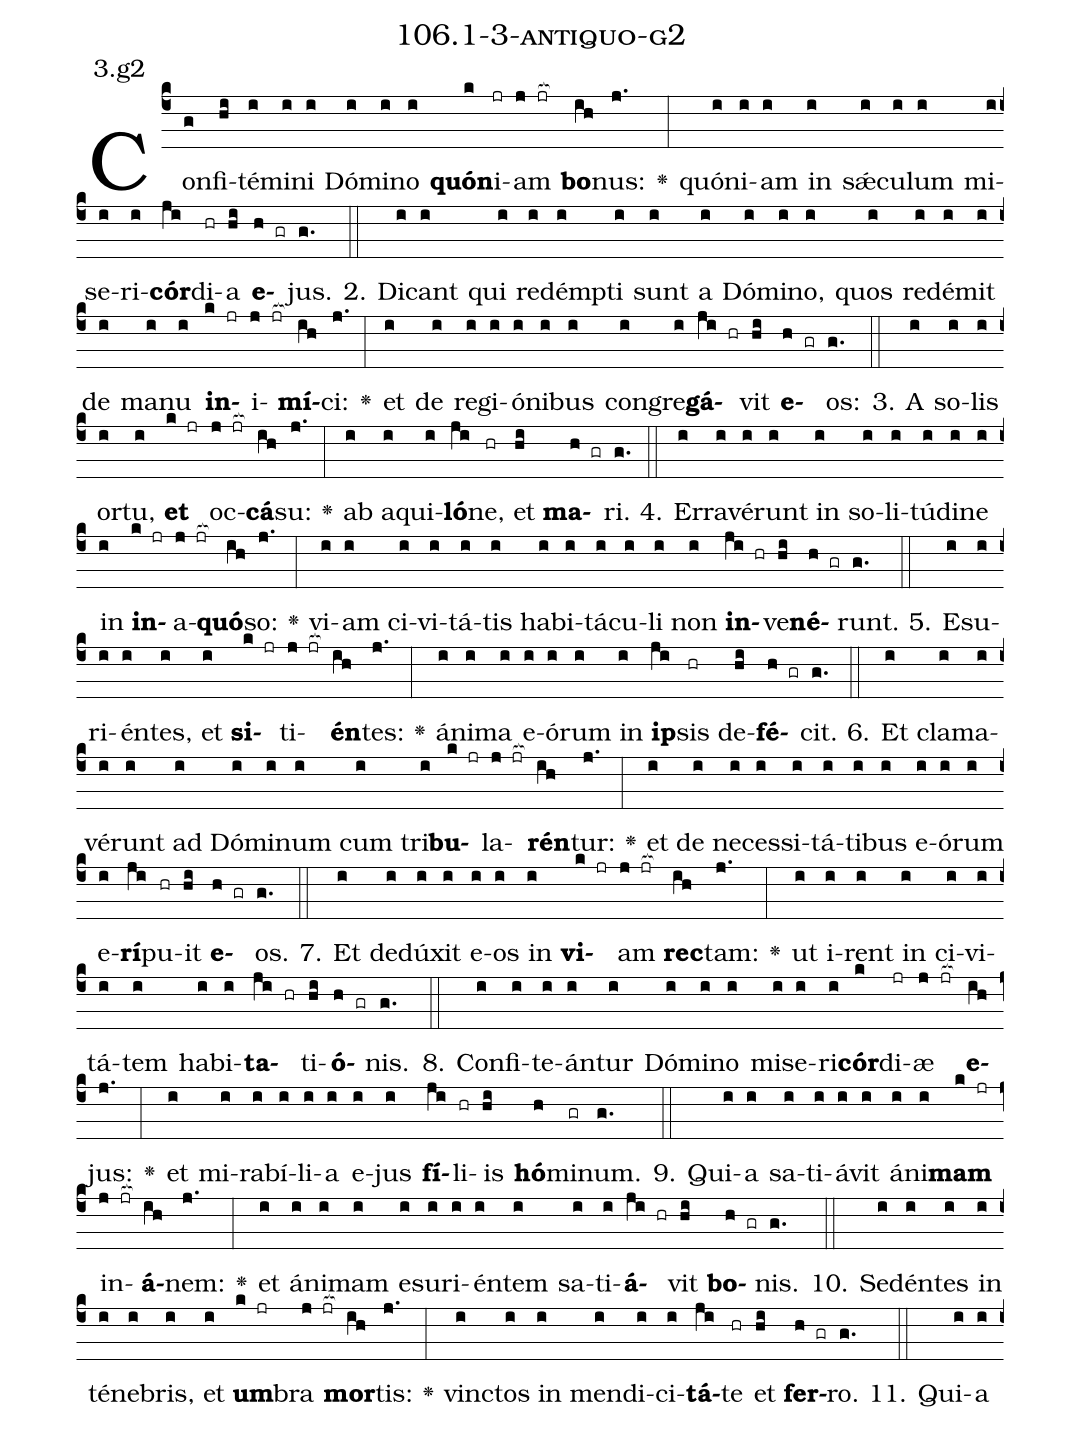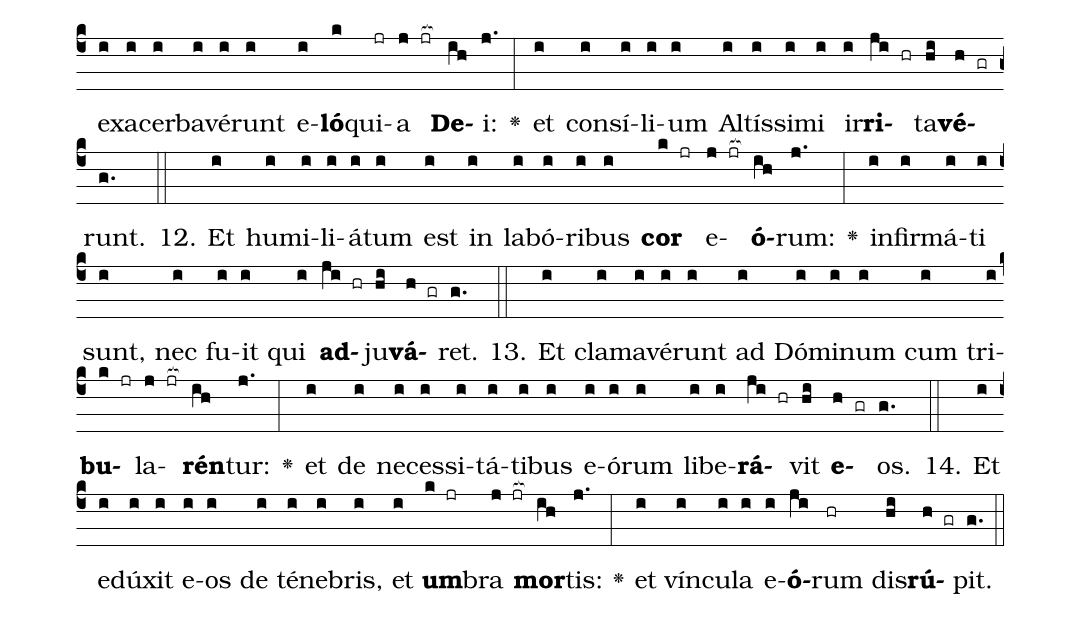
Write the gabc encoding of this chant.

name: 106.1-3-antiquo-g2;
annotation: 3.g2;
%%
(c4)Con(g)fi(hi)té(i)mi(i)ni(i) Dó(i)mi(i)no(i) <b>quón</b>(k)i(jr)am(j jr[ocb:1{]) <b>bo</b>(ih[ocb:0}])nus:(j.) <v>\greheightstar</v>(:) quón(i)i(i)am(i) in(i) sǽ(i)cu(i)lum(i) mi(i)se(i)ri(i)<b>cór</b>(ji)di(hr)a(hi) <b>e</b>(h gr)jus.(g.) (::)
2. Di(i)cant(i) qui(i) red(i)émp(i)ti(i) sunt(i) a(i) Dó(i)mi(i)no,(i) quos(i) red(i)é(i)mit(i) de(i) ma(i)nu(i) <b>in</b>(k jr)i(j jr[ocb:1{])<b>mí</b>(ih[ocb:0}])ci:(j.) <v>\greheightstar</v>(:) et(i) de(i) re(i)gi(i)ó(i)ni(i)bus(i) con(i)gre(i)<b>gá</b>(ji hr)vit(hi) <b>e</b>(h gr)os:(g.) (::)
3. A(i) so(i)lis(i) or(i)tu,(i) <b>et</b>(k jr) oc(j jr[ocb:1{])<b>cá</b>(ih[ocb:0}])su:(j.) <v>\greheightstar</v>(:) ab(i) a(i)qui(i)<b>ló</b>(ji)ne,(hr) et(hi) <b>ma</b>(h gr)ri.(g.) (::)
4. Er(i)ra(i)vé(i)runt(i) in(i) so(i)li(i)tú(i)di(i)ne(i) in(i) <b>in</b>(k jr)a(j jr[ocb:1{])<b>quó</b>(ih[ocb:0}])so:(j.) <v>\greheightstar</v>(:) vi(i)am(i) ci(i)vi(i)tá(i)tis(i) ha(i)bi(i)tá(i)cu(i)li(i) non(i) <b>in</b>(ji hr)ve(hi)<b>né</b>(h gr)runt.(g.) (::)
5. E(i)su(i)ri(i)én(i)tes,(i) et(i) <b>si</b>(k jr)ti(j jr[ocb:1{])<b>én</b>(ih[ocb:0}])tes:(j.) <v>\greheightstar</v>(:) á(i)ni(i)ma(i) e(i)ó(i)rum(i) in(i) <b>ip</b>(ji)sis(hr) de(hi)<b>fé</b>(h gr)cit.(g.) (::)
6. Et(i) cla(i)ma(i)vé(i)runt(i) ad(i) Dó(i)mi(i)num(i) cum(i) tri(i)<b>bu</b>(k jr)la(j jr[ocb:1{])<b>rén</b>(ih[ocb:0}])tur:(j.) <v>\greheightstar</v>(:) et(i) de(i) ne(i)ces(i)si(i)tá(i)ti(i)bus(i) e(i)ó(i)rum(i) e(i)<b>rí</b>(ji)pu(hr)it(hi) <b>e</b>(h gr)os.(g.) (::)
7. Et(i) de(i)dú(i)xit(i) e(i)os(i) in(i) <b>vi</b>(k jr)am(j jr[ocb:1{]) <b>rec</b>(ih[ocb:0}])tam:(j.) <v>\greheightstar</v>(:) ut(i) i(i)rent(i) in(i) ci(i)vi(i)tá(i)tem(i) ha(i)bi(i)<b>ta</b>(ji hr)ti(hi)<b>ó</b>(h gr)nis.(g.) (::)
8. Con(i)fi(i)te(i)án(i)tur(i) Dó(i)mi(i)no(i) mi(i)se(i)ri(i)<b>cór</b>(k)di(jr)æ(j jr[ocb:1{]) <b>e</b>(ih[ocb:0}])jus:(j.) <v>\greheightstar</v>(:) et(i) mi(i)ra(i)bí(i)li(i)a(i) e(i)jus(i) <b>fí</b>(ji)li(hr)is(hi) <b>hó</b>(h)mi(gr)num.(g.) (::)
9. Qui(i)a(i) sa(i)ti(i)á(i)vit(i) á(i)ni(i)<b>mam</b>(k jr) in(j jr[ocb:1{])<b>á</b>(ih[ocb:0}])nem:(j.) <v>\greheightstar</v>(:) et(i) á(i)ni(i)mam(i) e(i)su(i)ri(i)én(i)tem(i) sa(i)ti(i)<b>á</b>(ji hr)vit(hi) <b>bo</b>(h gr)nis.(g.) (::)
10. Se(i)dén(i)tes(i) in(i) té(i)ne(i)bris,(i) et(i) <b>um</b>(k jr)bra(j jr[ocb:1{]) <b>mor</b>(ih[ocb:0}])tis:(j.) <v>\greheightstar</v>(:) vinc(i)tos(i) in(i) men(i)di(i)ci(i)<b>tá</b>(ji)te(hr) et(hi) <b>fer</b>(h gr)ro.(g.) (::)
11. Qui(i)a(i) ex(i)a(i)cer(i)ba(i)vé(i)runt(i) e(i)<b>ló</b>(k)qui(jr)a(j jr[ocb:1{]) <b>De</b>(ih[ocb:0}])i:(j.) <v>\greheightstar</v>(:) et(i) con(i)sí(i)li(i)um(i) Al(i)tís(i)si(i)mi(i) ir(i)<b>ri</b>(ji hr)ta(hi)<b>vé</b>(h gr)runt.(g.) (::)
12. Et(i) hu(i)mi(i)li(i)á(i)tum(i) est(i) in(i) la(i)bó(i)ri(i)bus(i) <b>cor</b>(k jr) e(j jr[ocb:1{])<b>ó</b>(ih[ocb:0}])rum:(j.) <v>\greheightstar</v>(:) in(i)fir(i)má(i)ti(i) sunt,(i) nec(i) fu(i)it(i) qui(i) <b>ad</b>(ji hr)ju(hi)<b>vá</b>(h gr)ret.(g.) (::)
13. Et(i) cla(i)ma(i)vé(i)runt(i) ad(i) Dó(i)mi(i)num(i) cum(i) tri(i)<b>bu</b>(k jr)la(j jr[ocb:1{])<b>rén</b>(ih[ocb:0}])tur:(j.) <v>\greheightstar</v>(:) et(i) de(i) ne(i)ces(i)si(i)tá(i)ti(i)bus(i) e(i)ó(i)rum(i) li(i)be(i)<b>rá</b>(ji hr)vit(hi) <b>e</b>(h gr)os.(g.) (::)
14. Et(i) e(i)dú(i)xit(i) e(i)os(i) de(i) té(i)ne(i)bris,(i) et(i) <b>um</b>(k jr)bra(j jr[ocb:1{]) <b>mor</b>(ih[ocb:0}])tis:(j.) <v>\greheightstar</v>(:) et(i) vín(i)cu(i)la(i) e(i)<b>ó</b>(ji)rum(hr) dis(hi)<b>rú</b>(h gr)pit.(g.) (::)
